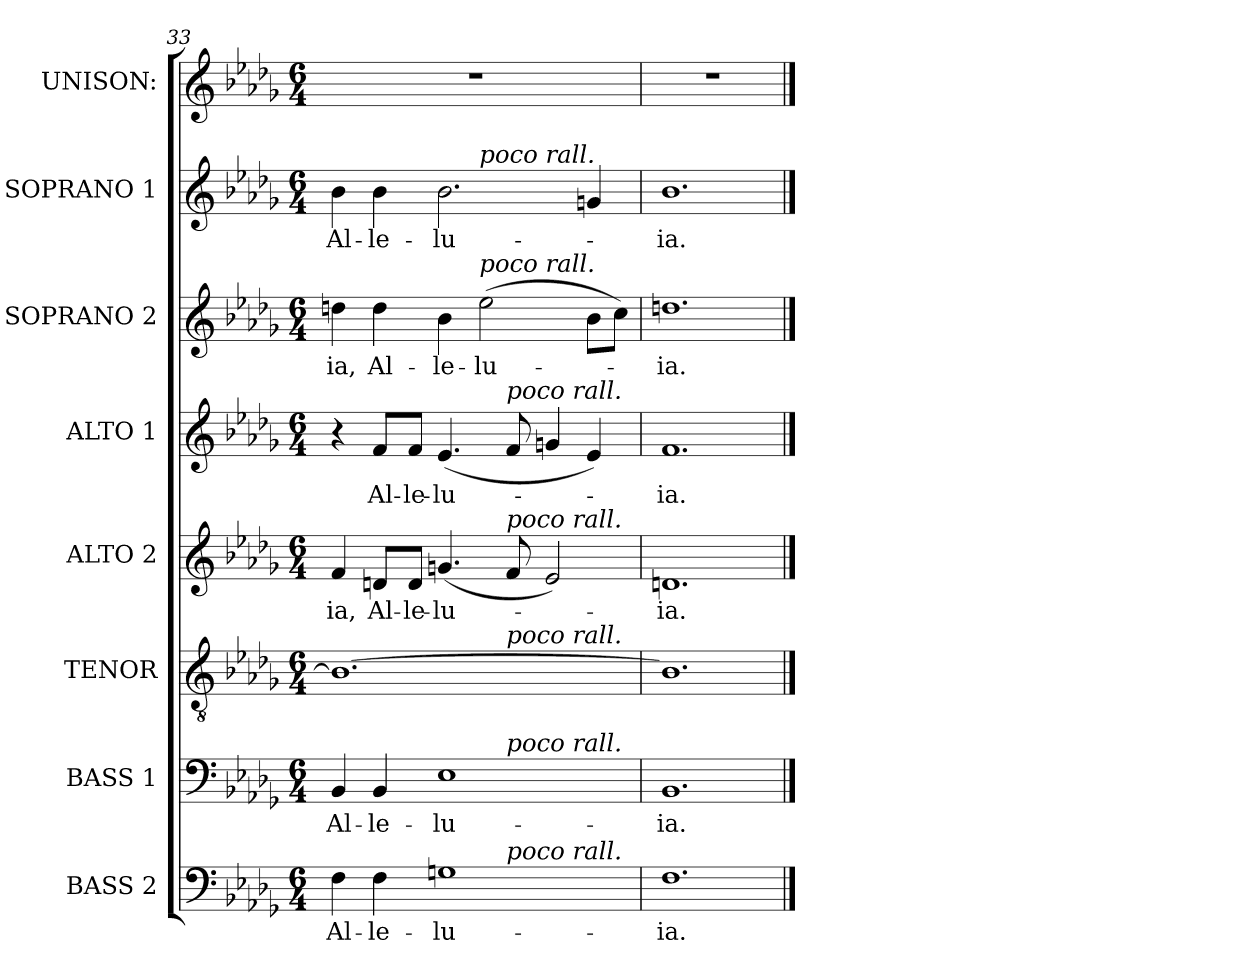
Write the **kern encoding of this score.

**kern	**text	**kern	**text	**kern	**kern	**text	**kern	**text	**kern	**text	**kern	**text	**kern
*part8	*part8	*part7	*part7	*part6	*part5	*part5	*part4	*part4	*part3	*part3	*part2	*part2	*part1
*staff8	*staff8	*staff7	*staff7	*staff6	*staff5	*staff5	*staff4	*staff4	*staff3	*staff3	*staff2	*staff2	*staff1
*I"BASS 2	*	*I"BASS 1	*	*I"TENOR	*I"ALTO 2	*	*I"ALTO 1	*	*I"SOPRANO 2	*	*I"SOPRANO 1	*	*I"UNISON:
*I'B2.	*	*I'B1.	*	*I'T.	*I'A2.	*	*I'A1.	*	*I'S2.	*	*I'S1.	*	*I'S.
*clefF4	*	*clefF4	*	*clefGv2	*clefG2	*	*clefG2	*	*clefG2	*	*clefG2	*	*clefG2
*	*	*	*	*ITrd7c12	*	*	*	*	*	*	*	*	*
*k[b-e-a-d-g-]	*	*k[b-e-a-d-g-]	*	*k[b-e-a-d-g-]	*k[b-e-a-d-g-]	*	*k[b-e-a-d-g-]	*	*k[b-e-a-d-g-]	*	*k[b-e-a-d-g-]	*	*k[b-e-a-d-g-]
*D-:	*	*D-:	*	*D-:	*D-:	*	*D-:	*	*D-:	*	*D-:	*	*D-:
*M6/4	*	*M6/4	*	*M6/4	*M6/4	*	*M6/4	*	*M6/4	*	*M6/4	*	*M6/4
=33	=33	=33	=33	=33	=33	=33	=33	=33	=33	=33	=33	=33	=33
!	!LO:LY:b:color=#000000	!	!	!	!	!	!	!	!	!	!	!	!
!	!	!	!LO:LY:b:color=#000000	!	!	!	!	!	!	!	!	!	!
!	!	!	!	!	!	!LO:LY:b:color=#000000	!	!	!	!	!	!	!
!	!	!	!	!	!	!	!	!	!	!LO:LY:b:color=#000000	!	!	!
!	!	!	!	!	!	!	!	!	!	!	!	!LO:LY:b:color=#000000	!LO:N:vis=1
*^	*	*^	*	*^	*	*	*	*	*	*	*^	*	*
4Fi\	2..ryy	Al-	4BB-i/	2..ryy	Al-	1.BB-i_	2..ryy	4fi/	-ia,	4r	.	4ddni\	-ia,	4b-i\	2.ryy	Al-	1.r
!	!	!LO:LY:b:color=#000000	!	!	!	!	!	!	!	!	!	!	!	!	!	!	!
!	!	!	!	!	!LO:LY:b:color=#000000	!	!	!	!	!	!	!	!	!	!	!	!
!	!	!	!	!	!	!	!	!	!LO:LY:b:color=#000000	!	!	!	!	!	!	!	!
!	!	!	!	!	!	!	!	!	!	!	!LO:LY:b:color=#000000	!	!	!	!	!	!
!	!	!	!	!	!	!	!	!	!	!	!	!	!LO:LY:b:color=#000000	!	!	!	!
!	!	!	!	!	!	!	!	!	!	!	!	!	!	!	!	!LO:LY:b:color=#000000	!
4Fi\	.	-le-	4BB-i/	.	-le-	.	.	8dni/L	Al-	8fi/L	Al-	4ddi\	Al-	4b-i\	.	-le-	.
!	!	!	!	!	!	!	!	!	!LO:LY:b:color=#000000	!	!	!	!	!	!	!	!
!	!	!	!	!	!	!	!	!	!	!	!LO:LY:b:color=#000000	!	!	!	!	!	!
.	.	.	.	.	.	.	.	8di/J	-le-	8fi/J	-le-	.	.	.	.	.	.
!	!	!LO:LY:b:color=#000000	!	!	!	!	!	!	!	!	!	!	!	!	!	!	!
!	!	!	!	!	!LO:LY:b:color=#000000	!	!	!	!	!	!	!	!	!	!	!	!
!	!	!	!	!	!	!	!	!	!LO:LY:b:color=#000000	!	!	!	!	!	!	!	!
!	!	!	!	!	!	!	!	!	!	!	!LO:LY:b:color=#000000	!	!	!	!	!	!
!	!	!	!	!	!	!	!	!	!	!	!	!	!LO:LY:b:color=#000000	!	!	!	!
!	!	!	!	!	!	!	!	!	!	!	!	!	!	!	!	!LO:LY:b:color=#000000	!
1Gni	.	-lu-	1E-i	.	-lu-	.	.	(4.gni/	-lu-	(4.e-i/	-lu-	4b-i\	-le-	2.b-i\	.	-lu-	.
!	!	!	!	!	!	!	!	!	!	!	!	!	!	!	!LO:TX:a:i:t=poco rall.	!	!
!	!	!	!	!	!	!	!	!	!	!	!	!LO:TX:a:i:t=poco rall.	!	!	!	!	!
!	!	!	!	!	!	!	!	!	!	!	!	!	!LO:LY:b:color=#000000	!	!	!	!
.	.	.	.	.	.	.	.	.	.	.	.	(2ee-i\	-lu-	.	2.ryy	.	.
!	!	!	!	!	!	!	!	!	!	!LO:TX:a:i:t=poco rall.	!	!	!	!	!	!	!
!	!	!	!	!	!	!	!	!LO:TX:a:i:t=poco rall.	!	!	!	!	!	!	!	!	!
!	!	!	!	!	!	!	!LO:TX:a:i:t=poco rall.	!	!	!	!	!	!	!	!	!	!
!	!	!	!	!LO:TX:a:i:t=poco rall.	!	!	!	!	!	!	!	!	!	!	!	!	!
!	!LO:TX:a:i:t=poco rall.	!	!	!	!	!	!	!	!	!	!	!	!	!	!	!	!
.	2ryy	.	.	2ryy	.	.	2ryy	8fi/	.	8fi/	.	.	.	.	.	.	.
.	.	.	.	.	.	.	.	2e-i/)	.	4gni/	.	.	.	.	.	.	.
.	.	.	.	.	.	.	.	.	.	4e-i/)	.	8b-i\L	.	4gni/	.	.	.
.	8ryy	.	.	8ryy	.	.	8ryy	.	.	.	.	8cci\J)	.	.	.	.	.
*v	*v	*	*	*	*	*v	*v	*	*	*	*	*	*	*v	*v	*	*
*	*	*v	*v	*	*	*	*	*	*	*	*	*	*	*
=34	=34	=34	=34	=34	=34	=34	=34	=34	=34	=34	=34	=34	=34
*^	*	*^	*	*^	*	*	*	*	*	*	*^	*	*
!	!	!LO:LY:b:color=#000000	!	!	!	!	!	!	!	!	!	!	!	!	!	!	!
*v	*v	*	*	*	*	*v	*v	*	*	*	*	*	*	*v	*v	*	*
*	*	*v	*v	*	*	*	*	*	*	*	*	*	*	*
*^	*	*^	*	*^	*	*	*	*	*	*	*^	*	*
!	!	!	!	!	!LO:LY:b:color=#000000	!	!	!	!	!	!	!	!	!	!	!	!
*v	*v	*	*	*	*	*v	*v	*	*	*	*	*	*	*v	*v	*	*
*	*	*v	*v	*	*	*	*	*	*	*	*	*	*	*
*^	*	*^	*	*^	*	*	*	*	*	*	*^	*	*
!	!	!	!	!	!	!	!	!	!LO:LY:b:color=#000000	!	!	!	!	!	!	!	!
*v	*v	*	*	*	*	*v	*v	*	*	*	*	*	*	*v	*v	*	*
*	*	*v	*v	*	*	*	*	*	*	*	*	*	*	*
*^	*	*^	*	*^	*	*	*	*	*	*	*^	*	*
!	!	!	!	!	!	!	!	!	!	!	!LO:LY:b:color=#000000	!	!	!	!	!	!
*v	*v	*	*	*	*	*v	*v	*	*	*	*	*	*	*v	*v	*	*
*	*	*v	*v	*	*	*	*	*	*	*	*	*	*	*
*^	*	*^	*	*^	*	*	*	*	*	*	*^	*	*
!	!	!	!	!	!	!	!	!	!	!	!	!	!LO:LY:b:color=#000000	!	!	!	!
*v	*v	*	*	*	*	*v	*v	*	*	*	*	*	*	*v	*v	*	*
*	*	*v	*v	*	*	*	*	*	*	*	*	*	*	*
*^	*	*^	*	*^	*	*	*	*	*	*	*^	*	*
!	!	!	!	!	!	!	!	!	!	!	!	!	!	!	!	!LO:LY:b:color=#000000	!LO:N:vis=1
*v	*v	*	*	*	*	*v	*v	*	*	*	*	*	*	*v	*v	*	*
*	*	*v	*v	*	*	*	*	*	*	*	*	*	*	*
1.Fi	-ia.	1.BB-i	-ia.	1.BB-i]	1.dni	-ia.	1.fi	-ia.	1.ddni	-ia.	1.b-i	-ia.	1.r
==	==	==	==	==	==	==	==	==	==	==	==	==	==
*-	*-	*-	*-	*-	*-	*-	*-	*-	*-	*-	*-	*-	*-
